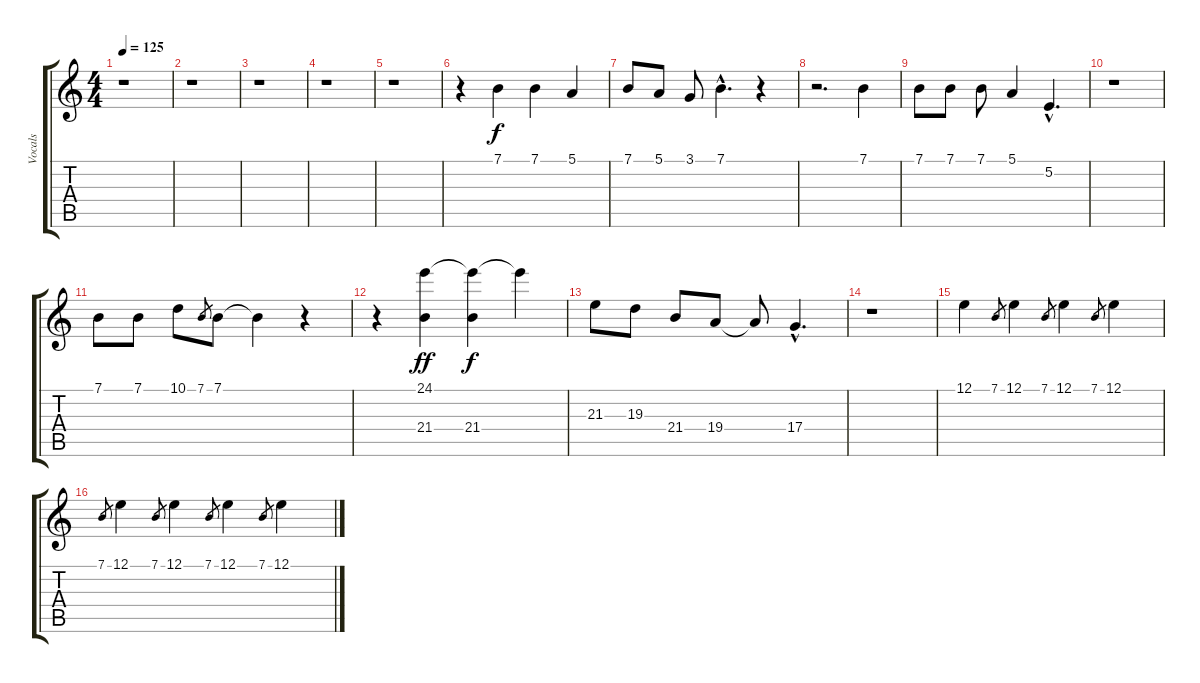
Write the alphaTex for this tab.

\track ("Vocals" "Vocals") {instrument lead2sawtooth}
\staff {score tabs}
\tuning (E4 B3 G3 D3 A2 E2) {hide}
\ts (4 4)
\tempo 125
\clef g2
\ks c
r.1{dy f} |
r.1 |
r.1 |
r.1 |
r.1 |
r.4 7.1.4 7.1.4 5.1.4 |
7.1.8 5.1.8 3.1.8 7.1{hac}.4{d} r.4 |
r.2{d} 7.1.4 |
7.1.8 7.1.8 7.1.8 5.1.4 5.2{hac}.4{d} |
r.1 |
7.1.8 7.1.8 10.1.8 7.1.8{gr} 7.1.8 7.1{t}.4 r.4 |
r.4 (24.1 21.4).4{dy ff} (24.1{t} 21.4).4{dy f} 24.1{t}.4 |
21.3.8 19.3.8 21.4.8 19.4.8 19.4{t}.8 17.4{hac}.4{d} |
r.1 |
12.1.4 7.1.8{gr} 12.1.4 7.1.8{gr} 12.1.4 7.1.8{gr} 12.1.4 |
7.1.8{gr} 12.1.4 7.1.8{gr} 12.1.4 7.1.8{gr} 12.1.4 7.1.8{gr} 12.1.4
